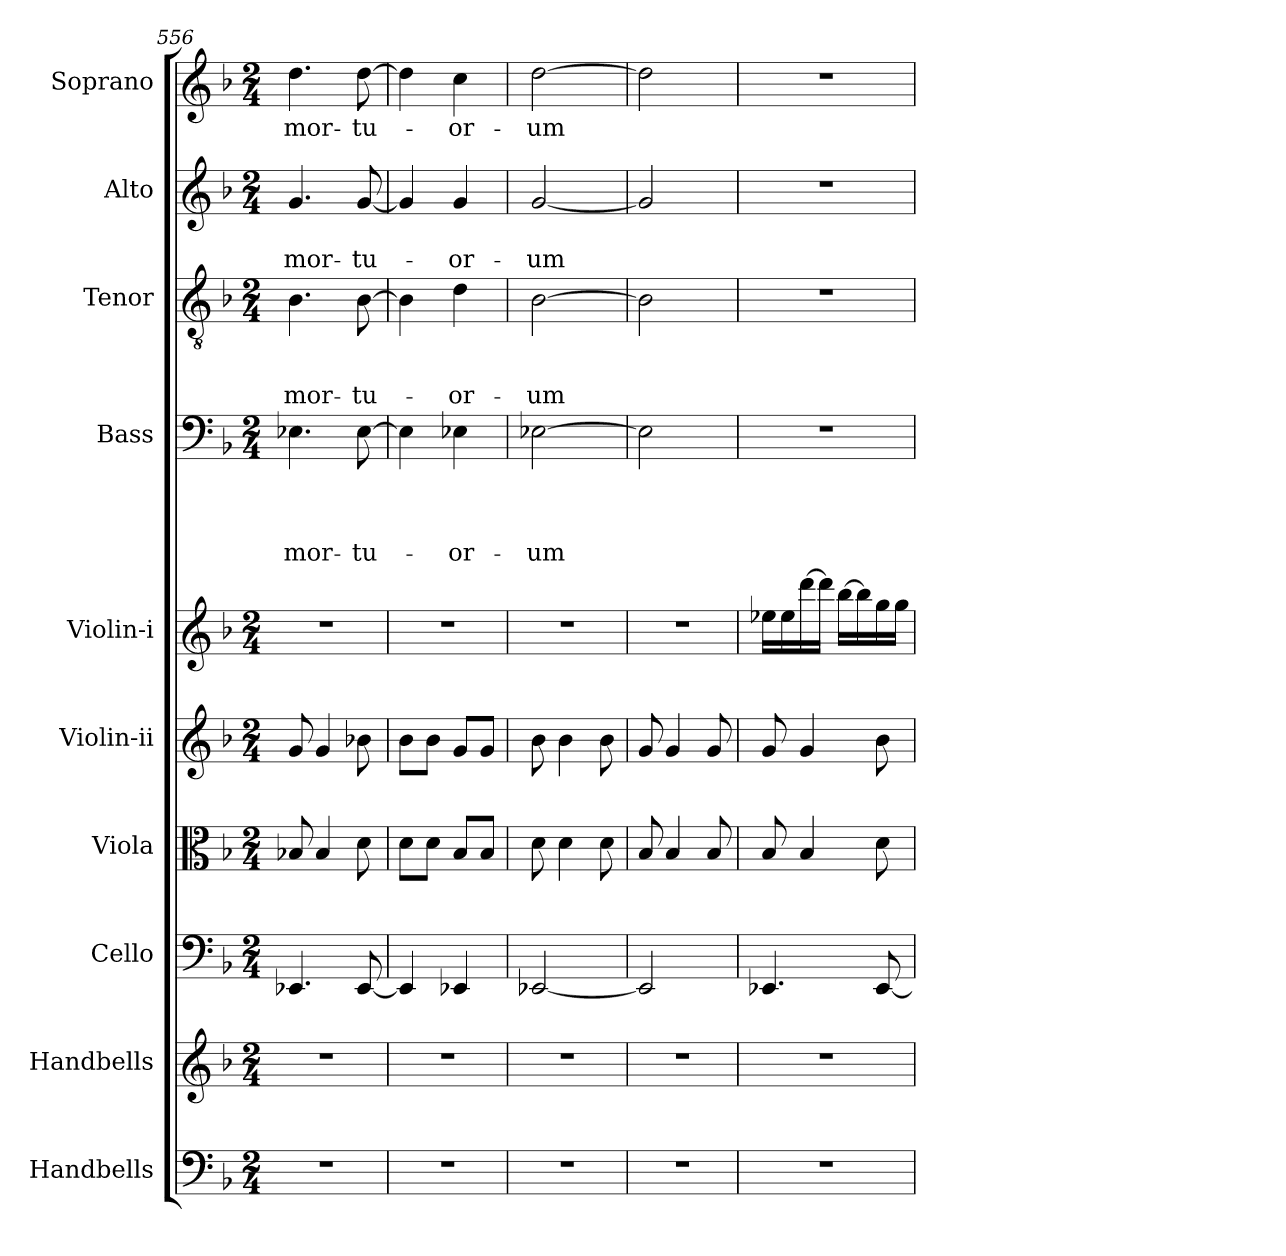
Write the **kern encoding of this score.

**kern	**kern	**kern	**kern	**kern	**kern	**kern	**text	**text	**text	**text	**kern	**text	**text	**text	**kern	**text	**text	**kern	**text
*part10	*part9	*part8	*part7	*part6	*part5	*part4	*part4	*part4	*part4	*part4	*part3	*part3	*part3	*part3	*part2	*part2	*part2	*part1	*part1
*staff10	*staff9	*staff8	*staff7	*staff6	*staff5	*staff4	*staff4	*staff4	*staff4	*staff4	*staff3	*staff3	*staff3	*staff3	*staff2	*staff2	*staff2	*staff1	*staff1
*I"Handbells	*I"Handbells	*I"Cello	*I"Viola	*I"Violin-ii	*I"Violin-i	*I"Bass	*	*	*	*	*I"Tenor	*	*	*	*I"Alto	*	*	*I"Soprano	*
*	*	*	*I'Vla.	*I'Vln.-ii	*I'Vln.-i	*I'B	*	*	*	*	*I'T	*	*	*	*I'A	*	*	*I'S	*
*clefF4	*clefG2	*clefF4	*clefC3	*clefG2	*clefG2	*clefF4	*	*	*	*	*clefGv2	*	*	*	*clefG2	*	*	*clefG2	*
*k[b-]	*k[b-]	*k[b-]	*k[b-]	*k[b-]	*k[b-]	*k[b-]	*	*	*	*	*k[b-]	*	*	*	*k[b-]	*	*	*k[b-]	*
*F:	*F:	*F:	*F:	*F:	*F:	*F:	*	*	*	*	*F:	*	*	*	*F:	*	*	*F:	*
*M2/4	*M2/4	*M2/4	*M2/4	*M2/4	*M2/4	*M2/4	*	*	*	*	*M2/4	*	*	*	*M2/4	*	*	*M2/4	*
=556	=556	=556	=556	=556	=556	=556	=556	=556	=556	=556	=556	=556	=556	=556	=556	=556	=556	=556	=556
!LO:N:vis=1	!LO:N:vis=1	!	!	!	!LO:N:vis=1	!	!	!	!	!LO:LY:b	!	!	!	!LO:LY:b	!	!	!LO:LY:b	!	!LO:LY:b
2r	2r	4.EE-X/	8B-X/	8g/	2r	4.E-X\	.	.	.	mor-	4.B-\	.	.	mor-	4.g/	.	mor-	4.dd\	mor-
.	.	.	4B-/	4g/	.	.	.	.	.	.	.	.	.	.	.	.	.	.	.
!	!	!	!	!	!	!	!	!	!	!LO:LY:b	!	!	!	!LO:LY:b	!	!	!LO:LY:b	!	!LO:LY:b
.	.	[<8EE-/	8d\	8b-X\	.	[>8E-\	.	.	.	-tu-	[>8B-\	.	.	-tu-	[<8g/	.	-tu-	[>8dd\	-tu-
=557	=557	=557	=557	=557	=557	=557	=557	=557	=557	=557	=557	=557	=557	=557	=557	=557	=557	=557	=557
!LO:N:vis=1	!LO:N:vis=1	!	!	!	!LO:N:vis=1	!	!	!	!	!	!	!	!	!	!	!	!	!	!
2r	2r	4EE-/]	8d\L	8b-\L	2r	4E-\]	.	.	.	.	4B-\]	.	.	.	4g/]	.	.	4dd\]	.
.	.	.	8d\J	8b-\J	.	.	.	.	.	.	.	.	.	.	.	.	.	.	.
!	!	!	!	!	!	!	!	!	!	!LO:LY:b	!	!	!	!LO:LY:b	!	!	!LO:LY:b	!	!LO:LY:b
.	.	4EE-X/	8B-/L	8g/L	.	4E-X\	.	.	.	-or-	4d\	.	.	-or-	4g/	.	-or-	4cc\	-or-
.	.	.	8B-/J	8g/J	.	.	.	.	.	.	.	.	.	.	.	.	.	.	.
!!LO:PB:g=z
=558	=558	=558	=558	=558	=558	=558	=558	=558	=558	=558	=558	=558	=558	=558	=558	=558	=558	=558	=558
!LO:N:vis=1	!LO:N:vis=1	!	!	!	!LO:N:vis=1	!	!	!	!	!LO:LY:b	!	!	!	!LO:LY:b	!	!	!LO:LY:b	!	!LO:LY:b
2r	2r	[<2EE-X/	8d\	8b-\	2r	[>2E-X\	.	.	.	-um	[>2B-\	.	.	-um	[<2g/	.	-um	[>2dd\	-um
.	.	.	4d\	4b-\	.	.	.	.	.	.	.	.	.	.	.	.	.	.	.
.	.	.	8d\	8b-\	.	.	.	.	.	.	.	.	.	.	.	.	.	.	.
=559	=559	=559	=559	=559	=559	=559	=559	=559	=559	=559	=559	=559	=559	=559	=559	=559	=559	=559	=559
!LO:N:vis=1	!LO:N:vis=1	!	!	!	!LO:N:vis=1	!	!	!	!	!	!	!	!	!	!	!	!	!	!
2r	2r	2EE-/]	8B-/	8g/	2r	2E-\]	.	.	.	.	2B-\]	.	.	.	2g/]	.	.	2dd\]	.
.	.	.	4B-/	4g/	.	.	.	.	.	.	.	.	.	.	.	.	.	.	.
.	.	.	8B-/	8g/	.	.	.	.	.	.	.	.	.	.	.	.	.	.	.
=560	=560	=560	=560	=560	=560	=560	=560	=560	=560	=560	=560	=560	=560	=560	=560	=560	=560	=560	=560
!LO:N:vis=1	!LO:N:vis=1	!	!	!	!	!LO:N:vis=1	!	!	!	!	!LO:N:vis=1	!	!	!	!LO:N:vis=1	!	!	!LO:N:vis=1	!
2r	2r	4.EE-X/	8B-/	8g/	16ee-X\LL	2r	.	.	.	.	2r	.	.	.	2r	.	.	2r	.
.	.	.	.	.	16ee-\	.	.	.	.	.	.	.	.	.	.	.	.	.	.
.	.	.	4B-/	4g/	[<16ddd\	.	.	.	.	.	.	.	.	.	.	.	.	.	.
.	.	.	.	.	16ddd\JJ]	.	.	.	.	.	.	.	.	.	.	.	.	.	.
.	.	.	.	.	[<16bb-\LL	.	.	.	.	.	.	.	.	.	.	.	.	.	.
.	.	.	.	.	16bb-\]	.	.	.	.	.	.	.	.	.	.	.	.	.	.
.	.	[<8EE-/	8d\	8b-\	16gg\	.	.	.	.	.	.	.	.	.	.	.	.	.	.
.	.	.	.	.	16gg\JJ	.	.	.	.	.	.	.	.	.	.	.	.	.	.
=	=	=	=	=	=	=	=	=	=	=	=	=	=	=	=	=	=	=	=
*-	*-	*-	*-	*-	*-	*-	*-	*-	*-	*-	*-	*-	*-	*-	*-	*-	*-	*-	*-
